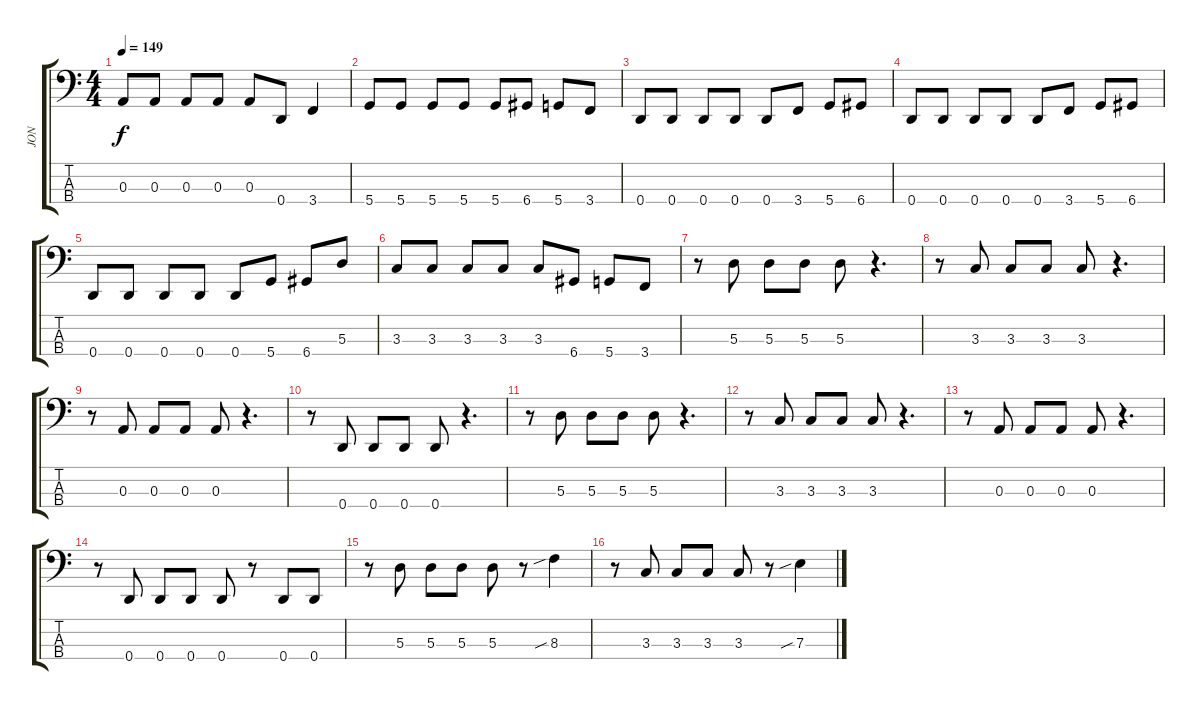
\track ("JON" "JON") {instrument electricbassfinger}
\staff {score tabs}
\tuning (G2 D2 A1 D1) {hide}
\ts (4 4)
\tempo 149
\clef f4
\ks c
0.3.8{dy f} 0.3.8 0.3.8 0.3.8 0.3.8 0.4.8 3.4.4 |
5.4.8 5.4.8 5.4.8 5.4.8 5.4.8 6.4.8 5.4.8 3.4.8 |
0.4.8 0.4.8 0.4.8 0.4.8 0.4.8 3.4.8 5.4.8 6.4.8 |
0.4.8 0.4.8 0.4.8 0.4.8 0.4.8 3.4.8 5.4.8 6.4.8 |
0.4.8 0.4.8 0.4.8 0.4.8 0.4.8 5.4.8 6.4.8 5.3.8 |
3.3.8 3.3.8 3.3.8 3.3.8 3.3.8 6.4.8 5.4.8 3.4.8 |
r.8 5.3.8 5.3.8 5.3.8 5.3.8 r.4{d} |
r.8 3.3.8 3.3.8 3.3.8 3.3.8 r.4{d} |
r.8 0.3.8 0.3.8 0.3.8 0.3.8 r.4{d} |
r.8 0.4.8 0.4.8 0.4.8 0.4.8 r.4{d} |
r.8 5.3.8 5.3.8 5.3.8 5.3.8 r.4{d} |
r.8 3.3.8 3.3.8 3.3.8 3.3.8 r.4{d} |
r.8 0.3.8 0.3.8 0.3.8 0.3.8 r.4{d} |
r.8 0.4.8 0.4.8 0.4.8 0.4.8 r.8 0.4.8 0.4.8 |
r.8 5.3.8 5.3.8 5.3.8 5.3.8 r.8 8.3{sib}.4 |
r.8 3.3.8 3.3.8 3.3.8 3.3.8 r.8 7.3{sib}.4
